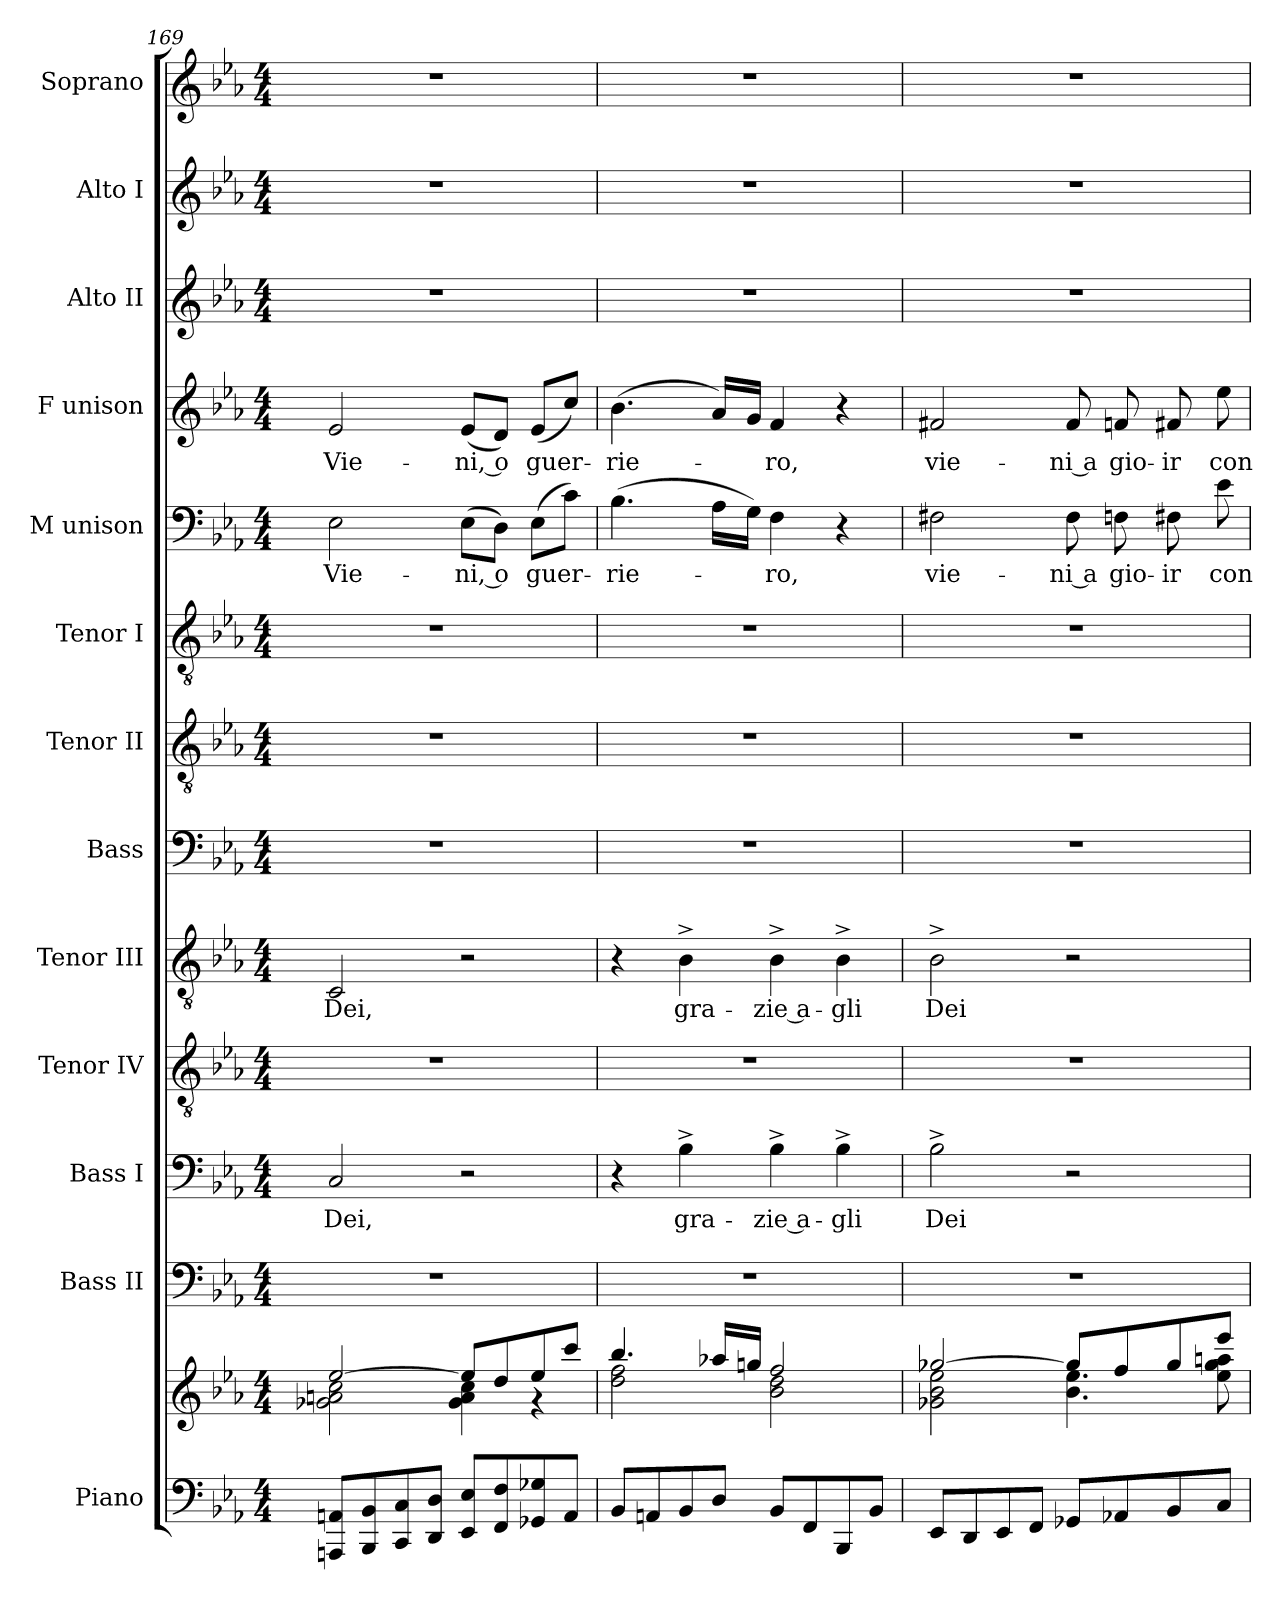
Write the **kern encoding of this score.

**kern	**kern	**kern	**kern	**text	**kern	**kern	**text	**kern	**kern	**kern	**kern	**text	**kern	**text	**kern	**kern	**kern
*part13	*part13	*part12	*part11	*part11	*part10	*part9	*part9	*part8	*part7	*part6	*part5	*part5	*part4	*part4	*part3	*part2	*part1
*staff14	*staff13	*staff12	*staff11	*staff11	*staff10	*staff9	*staff9	*staff8	*staff7	*staff6	*staff5	*staff5	*staff4	*staff4	*staff3	*staff2	*staff1
*I"Piano	*	*I"Bass II	*I"Bass I	*	*I"Tenor IV	*I"Tenor III	*	*I"Bass	*I"Tenor II	*I"Tenor I	*I"M unison	*	*I"F unison	*	*I"Alto II	*I"Alto I	*I"Soprano
*I'Pno.	*	*I'B.II	*I'B.I	*	*I'T.IV	*I'T.III	*	*I'B.	*I'T.II	*I'T.I	*I'M.u.	*	*I'F.u.	*	*I'A.II	*I'A.I	*I'S.
*clefF4	*clefG2	*clefF4	*clefF4	*	*clefGv2	*clefGv2	*	*clefF4	*clefGv2	*clefGv2	*clefF4	*	*clefG2	*	*clefG2	*clefG2	*clefG2
*k[b-e-a-]	*k[b-e-a-]	*k[b-e-a-]	*k[b-e-a-]	*	*k[b-e-a-]	*k[b-e-a-]	*	*k[b-e-a-]	*k[b-e-a-]	*k[b-e-a-]	*k[b-e-a-]	*	*k[b-e-a-]	*	*k[b-e-a-]	*k[b-e-a-]	*k[b-e-a-]
*M4/4	*M4/4	*M4/4	*M4/4	*	*M4/4	*M4/4	*	*M4/4	*M4/4	*M4/4	*M4/4	*	*M4/4	*	*M4/4	*M4/4	*M4/4
=169	=169	=169	=169	=169	=169	=169	=169	=169	=169	=169	=169	=169	=169	=169	=169	=169	=169
*	*^	*	*	*	*	*	*	*	*	*	*	*	*	*	*	*	*
!	!	!	!	!	!LO:LY:b	!	!	!LO:LY:b	!	!	!	!	!LO:LY:b	!	!LO:LY:b	!	!	!
8AAAn/ 8AAn/L	[2ee-/	2g-X\ 2an\ 2cc\	1r	2C/	Dei,	1r	2C/	Dei,	1r	1r	1r	2E-\	Vie-	2e-/	Vie-	1r	1r	1r
8BBB-/ 8BB-/	.	.	.	.	.	.	.	.	.	.	.	.	.	.	.	.	.	.
8CC/ 8C/	.	.	.	.	.	.	.	.	.	.	.	.	.	.	.	.	.	.
8DD/ 8D/J	.	.	.	.	.	.	.	.	.	.	.	.	.	.	.	.	.	.
!	!	!	!	!	!	!	!	!	!	!	!	!	!LO:LY:b	!	!LO:LY:b	!	!	!
8EE-/ 8E-/L	8ee-/L]	4g-\ 4a\ 4cc\	.	2r	.	.	2r	.	.	.	.	(>8E-\L	ni, o	(<8e-/L	ni, o	.	.	.
8FF/ 8F/	8dd/	.	.	.	.	.	.	.	.	.	.	8D\J)	.	8d/J)	.	.	.	.
!	!	!	!	!	!	!	!	!	!	!	!	!	!LO:LY:b	!	!LO:LY:b	!	!	!
8GG-X/ 8G-X/	8ee-/	4r	.	.	.	.	.	.	.	.	.	(>8E-\L	guer-	(<8e-/L	guer-	.	.	.
8AA/J	8ccc/J	.	.	.	.	.	.	.	.	.	.	8c\J)	.	8cc/J)	.	.	.	.
=170	=170	=170	=170	=170	=170	=170	=170	=170	=170	=170	=170	=170	=170	=170	=170	=170	=170	=170
!	!	!	!	!	!	!	!	!	!	!	!	!	!LO:LY:b	!	!LO:LY:b	!	!	!
8BB-/L	4.bb-/	2dd\ 2ff\	1r	4r	.	1r	4r	.	1r	1r	1r	(>4.B-\	-rie-	(>4.b-\	-rie-	1r	1r	1r
8AAn/	.	.	.	.	.	.	.	.	.	.	.	.	.	.	.	.	.	.
!	!	!	!	!	!LO:LY:b	!	!	!LO:LY:b	!	!	!	!	!	!	!	!	!	!
8BB-/	.	.	.	4B-^\	gra-	.	4B-^\	gra-	.	.	.	.	.	.	.	.	.	.
8D/J	16aa-X/LL	.	.	.	.	.	.	.	.	.	.	16A-\LL	.	16a-/LL)	.	.	.	.
.	16ggn/JJ	.	.	.	.	.	.	.	.	.	.	16G\JJ)	.	16g/JJ	.	.	.	.
!	!	!	!	!	!LO:LY:b	!	!	!LO:LY:b	!	!	!	!	!LO:LY:b	!	!LO:LY:b	!	!	!
8BB-/L	2ff/	2b-\ 2dd\	.	4B-^\	zie a-	.	4B-^\	zie a-	.	.	.	4F\	-ro,	4f/	-ro,	.	.	.
8FF/	.	.	.	.	.	.	.	.	.	.	.	.	.	.	.	.	.	.
!	!	!	!	!	!LO:LY:b	!	!	!LO:LY:b	!	!	!	!	!	!	!	!	!	!
8BBB-/	.	.	.	4B-^\	-gli	.	4B-^\	-gli	.	.	.	4r	.	4r	.	.	.	.
8BB-/J	.	.	.	.	.	.	.	.	.	.	.	.	.	.	.	.	.	.
!!LO:LB:g=z
=171	=171	=171	=171	=171	=171	=171	=171	=171	=171	=171	=171	=171	=171	=171	=171	=171	=171	=171
!	!	!	!	!	!LO:LY:b	!	!	!LO:LY:b	!	!	!	!	!LO:LY:b	!	!LO:LY:b	!	!	!
8EE-/L	[2gg-X/	2g-X\ 2b-\ 2ee-\	1r	2B-^\	Dei	1r	2B-^\	Dei	1r	1r	1r	2F#X\	vie-	2f#X/	vie-	1r	1r	1r
8DD/	.	.	.	.	.	.	.	.	.	.	.	.	.	.	.	.	.	.
8EE-/	.	.	.	.	.	.	.	.	.	.	.	.	.	.	.	.	.	.
8FF/J	.	.	.	.	.	.	.	.	.	.	.	.	.	.	.	.	.	.
!	!	!	!	!	!	!	!	!	!	!	!	!	!LO:LY:b	!	!LO:LY:b	!	!	!
8GG-X/L	8gg-/L]	4.b-\ 4.ee-\	.	2r	.	.	2r	.	.	.	.	8F#\	ni a	8f#/	ni a	.	.	.
!	!	!	!	!	!	!	!	!	!	!	!	!	!LO:LY:b	!	!LO:LY:b	!	!	!
8AA-X/	8ff/	.	.	.	.	.	.	.	.	.	.	8Fn\	gio-	8fn/	gio-	.	.	.
!	!	!	!	!	!	!	!	!	!	!	!	!	!LO:LY:b	!	!LO:LY:b	!	!	!
8BB-/	8gg-/	.	.	.	.	.	.	.	.	.	.	8F#X\	-ir	8f#X/	-ir	.	.	.
!	!	!	!	!	!	!	!	!	!	!	!	!	!LO:LY:b	!	!LO:LY:b	!	!	!
8C/J	8eee-/J	8ee-\ 8gg-\ 8aan\	.	.	.	.	.	.	.	.	.	8e-\	con	8ee-\	con	.	.	.
*	*v	*v	*	*	*	*	*	*	*	*	*	*	*	*	*	*	*	*
=	=	=	=	=	=	=	=	=	=	=	=	=	=	=	=	=	=
*-	*-	*-	*-	*-	*-	*-	*-	*-	*-	*-	*-	*-	*-	*-	*-	*-	*-
